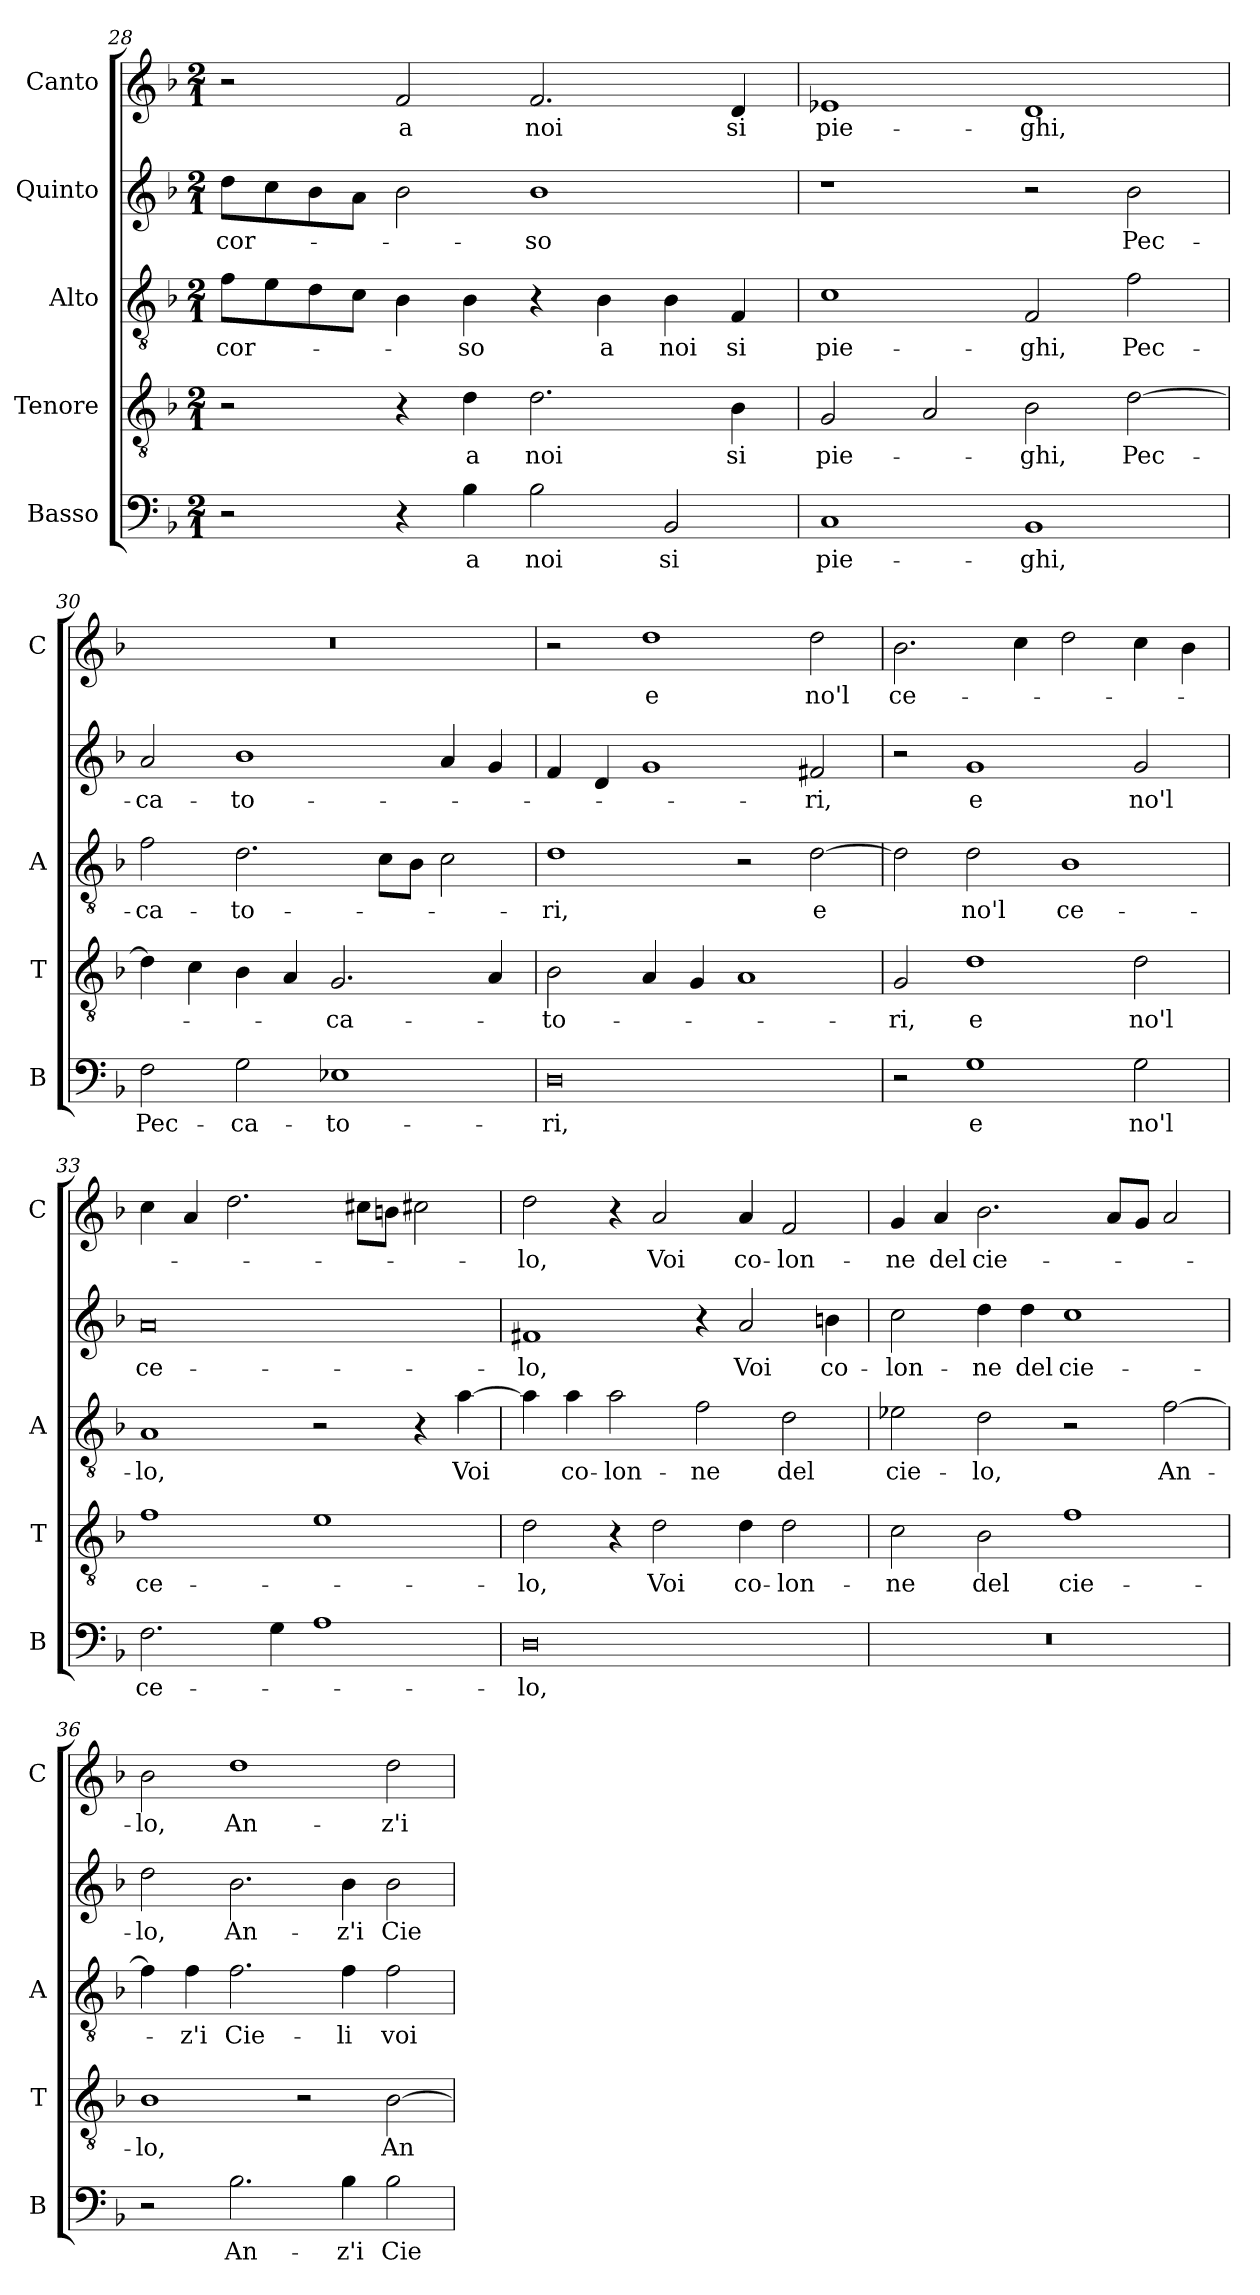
**kern	**text	**kern	**text	**kern	**text	**kern	**text	**kern	**text
*part5	*part5	*part4	*part4	*part3	*part3	*part2	*part2	*part1	*part1
*staff5	*staff5	*staff4	*staff4	*staff3	*staff3	*staff2	*staff2	*staff1	*staff1
*I"Basso	*	*I"Tenore	*	*I"Alto	*	*I"Quinto	*	*I"Canto	*
*I'B	*	*I'T	*	*I'A	*	*	*	*I'C	*
*clefF4	*	*clefGv2	*	*clefGv2	*	*clefG2	*	*clefG2	*
*k[b-]	*	*k[b-]	*	*k[b-]	*	*k[b-]	*	*k[b-]	*
*F:	*	*F:	*	*F:	*	*F:	*	*F:	*
*M2/1	*	*M2/1	*	*M2/1	*	*M2/1	*	*M2/1	*
=28	=28	=28	=28	=28	=28	=28	=28	=28	=28
2r	.	2r	.	8fL	cor-	8ddL	cor-	2r	.
.	.	.	.	8e	.	8cc	.	.	.
.	.	.	.	8d	.	8b-	.	.	.
.	.	.	.	8cJ	.	8aJ	.	.	.
4r	.	4r	.	4B-	.	2b-	.	2f	a
4B-	a	4d	a	4B-	-so	.	.	.	.
2B-	noi	2.d	noi	4r	.	1b-	-so	2.f	noi
.	.	.	.	4B-	a	.	.	.	.
2BB-	si	.	.	4B-	noi	.	.	.	.
.	.	4B-	si	4F	si	.	.	4d	si
=29	=29	=29	=29	=29	=29	=29	=29	=29	=29
1C	pie-	2G	pie-	1c	pie-	1r	.	1e-X	pie-
.	.	2A	.	.	.	.	.	.	.
1BB-	-ghi,	2B-	-ghi,	2F	-ghi,	2r	.	1d	-ghi,
.	.	[2d	Pec-	2f	Pec-	2b-	Pec-	.	.
=30	=30	=30	=30	=30	=30	=30	=30	=30	=30
2F	Pec-	4d]	.	2f	-ca-	2a	-ca-	0r	.
.	.	4c	.	.	.	.	.	.	.
2G	-ca-	4B-	.	2.d	-to-	1b-	-to-	.	.
.	.	4A	.	.	.	.	.	.	.
1E-X	-to-	2.G	-ca-	.	.	.	.	.	.
.	.	.	.	8cL	.	.	.	.	.
.	.	.	.	8B-J	.	.	.	.	.
.	.	.	.	2c	.	4a	.	.	.
.	.	4A	.	.	.	4g	.	.	.
=31	=31	=31	=31	=31	=31	=31	=31	=31	=31
0D	-ri,	2B-	-to-	1d	-ri,	4f	.	2r	.
.	.	.	.	.	.	4d	.	.	.
.	.	4A	.	.	.	1g	.	1dd	e
.	.	4G	.	.	.	.	.	.	.
.	.	1A	.	2r	.	.	.	.	.
.	.	.	.	[2d	e	2f#X	-ri,	2dd	no'l
=32	=32	=32	=32	=32	=32	=32	=32	=32	=32
2r	.	2G	-ri,	2d]	.	2r	.	2.b-	ce-
1G	e	1d	e	2d	no'l	1g	e	.	.
.	.	.	.	.	.	.	.	4cc	.
.	.	.	.	1B-	ce-	.	.	2dd	.
2G	no'l	2d	no'l	.	.	2g	no'l	4cc	.
.	.	.	.	.	.	.	.	4b-	.
=33	=33	=33	=33	=33	=33	=33	=33	=33	=33
2.F	ce-	1f	ce-	1A	-lo,	0a	ce-	4cc	.
.	.	.	.	.	.	.	.	4a	.
.	.	.	.	.	.	.	.	2.dd	.
4G	.	.	.	.	.	.	.	.	.
1A	.	1e	.	2r	.	.	.	.	.
.	.	.	.	.	.	.	.	8cc#XL	.
.	.	.	.	.	.	.	.	8bnJ	.
.	.	.	.	4r	.	.	.	2cc#X	.
.	.	.	.	[4a	Voi	.	.	.	.
=34	=34	=34	=34	=34	=34	=34	=34	=34	=34
0D	-lo,	2d	-lo,	4a]	.	1f#X	-lo,	2dd	-lo,
.	.	.	.	4a	co-	.	.	.	.
.	.	4r	.	2a	-lon-	.	.	4r	.
.	.	2d	Voi	.	.	.	.	2a	Voi
.	.	.	.	2f	-ne	4r	.	.	.
.	.	4d	co-	.	.	2a	Voi	4a	co-
.	.	2d	-lon-	2d	del	.	.	2f	-lon-
.	.	.	.	.	.	4bn	co-	.	.
=35	=35	=35	=35	=35	=35	=35	=35	=35	=35
0r	.	2c	-ne	2e-X	cie-	2cc	-lon-	4g	-ne
.	.	.	.	.	.	.	.	4a	del
.	.	2B-	del	2d	-lo,	4dd	-ne	2.b-	cie-
.	.	.	.	.	.	4dd	del	.	.
.	.	1f	cie-	2r	.	1cc	cie-	.	.
.	.	.	.	.	.	.	.	8aL	.
.	.	.	.	.	.	.	.	8gJ	.
.	.	.	.	[2f	An-	.	.	2a	.
=36	=36	=36	=36	=36	=36	=36	=36	=36	=36
2r	.	1B-	-lo,	4f]	.	2dd	-lo,	2b-	-lo,
.	.	.	.	4f	-z'i	.	.	.	.
2.B-	An-	.	.	2.f	Cie-	2.b-	An-	1dd	An-
.	.	2r	.	.	.	.	.	.	.
4B-	-z'i	.	.	4f	-li	4b-	-z'i	.	.
2B-	Cie-	[2B-	An-	2f	voi	2b-	Cie-	2dd	-z'i
=	=	=	=	=	=	=	=	=	=
*-	*-	*-	*-	*-	*-	*-	*-	*-	*-
